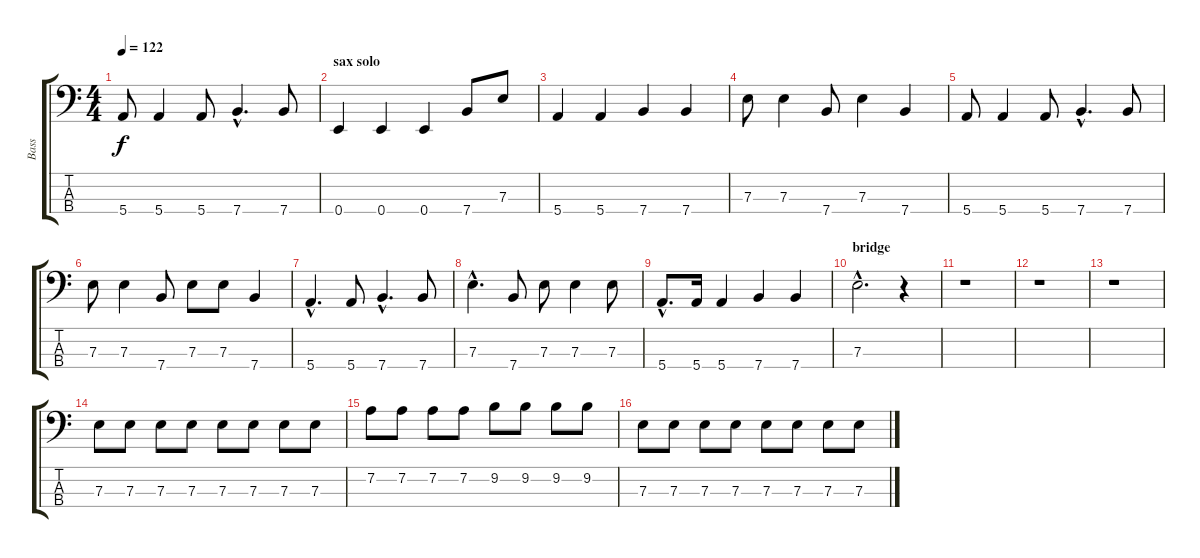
\track ("Bass" "Bass") {instrument electricbasspick}
\staff {score tabs}
\tuning (G2 D2 A1 E1) {hide}
\ts (4 4)
\tempo 122
\clef f4
\ks c
5.4.8{dy f} 5.4.4 5.4.8 7.4{hac}.4{d} 7.4.8 |
\section ("" "sax solo")
0.4.4 0.4.4 0.4.4 7.4.8 7.3.8 |
5.4.4 5.4.4 7.4.4 7.4.4 |
7.3.8 7.3.4 7.4.8 7.3.4 7.4.4 |
5.4.8 5.4.4 5.4.8 7.4{hac}.4{d} 7.4.8 |
7.3.8 7.3.4 7.4.8 7.3.8 7.3.8 7.4.4 |
5.4{hac}.4{d} 5.4.8 7.4{hac}.4{d} 7.4.8 |
7.3{hac}.4{d} 7.4.8 7.3.8 7.3.4 7.3.8 |
5.4{hac}.8{d} 5.4.16 5.4.4 7.4.4 7.4.4 |
\section ("" "bridge")
7.3{hac}.2{d} r.4 |
r.1 |
r.1 |
r.1 |
7.3.8 7.3.8 7.3.8 7.3.8 7.3.8 7.3.8 7.3.8 7.3.8 |
7.2.8 7.2.8 7.2.8 7.2.8 9.2.8 9.2.8 9.2.8 9.2.8 |
7.3.8 7.3.8 7.3.8 7.3.8 7.3.8 7.3.8 7.3.8 7.3.8
